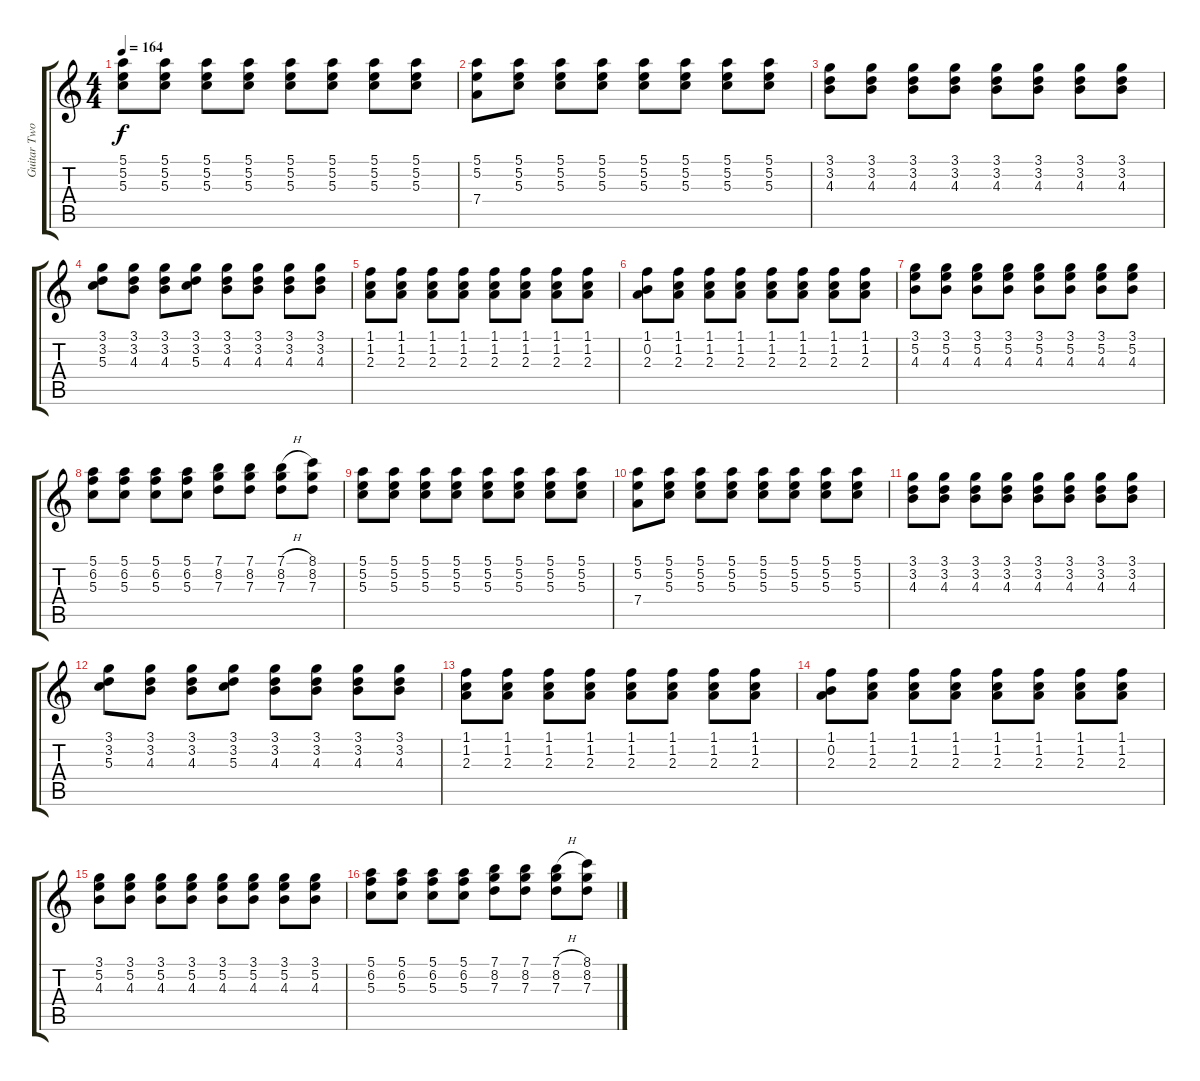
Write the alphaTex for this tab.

\track ("Guitar Two" "Guitar Two") {instrument overdrivenguitar}
\staff {score tabs}
\tuning (E4 B3 G3 D3 A2 E2) {hide}
\ts (4 4)
\tempo 164
\clef g2
\ks c
(5.1 5.2 5.3).8{dy f} (5.1 5.2 5.3).8 (5.1 5.2 5.3).8 (5.1 5.2 5.3).8 (5.1 5.2 5.3).8 (5.1 5.2 5.3).8 (5.1 5.2 5.3).8 (5.1 5.2 5.3).8 |
(5.1 5.2 7.4).8 (5.1 5.2 5.3).8 (5.1 5.2 5.3).8 (5.1 5.2 5.3).8 (5.1 5.2 5.3).8 (5.1 5.2 5.3).8 (5.1 5.2 5.3).8 (5.1 5.2 5.3).8 |
(3.1 3.2 4.3).8 (3.1 3.2 4.3).8 (3.1 3.2 4.3).8 (3.1 3.2 4.3).8 (3.1 3.2 4.3).8 (3.1 3.2 4.3).8 (3.1 3.2 4.3).8 (3.1 3.2 4.3).8 |
(3.1 3.2 5.3).8 (3.1 3.2 4.3).8 (3.1 3.2 4.3).8 (3.1 3.2 5.3).8 (3.1 3.2 4.3).8 (3.1 3.2 4.3).8 (3.1 3.2 4.3).8 (3.1 3.2 4.3).8 |
(1.1 1.2 2.3).8 (1.1 1.2 2.3).8 (1.1 1.2 2.3).8 (1.1 1.2 2.3).8 (1.1 1.2 2.3).8 (1.1 1.2 2.3).8 (1.1 1.2 2.3).8 (1.1 1.2 2.3).8 |
(1.1 0.2 2.3).8 (1.1 1.2 2.3).8 (1.1 1.2 2.3).8 (1.1 1.2 2.3).8 (1.1 1.2 2.3).8 (1.1 1.2 2.3).8 (1.1 1.2 2.3).8 (1.1 1.2 2.3).8 |
(3.1 5.2 4.3).8 (3.1 5.2 4.3).8 (3.1 5.2 4.3).8 (3.1 5.2 4.3).8 (3.1 5.2 4.3).8 (3.1 5.2 4.3).8 (3.1 5.2 4.3).8 (3.1 5.2 4.3).8 |
(5.1 6.2 5.3).8 (5.1 6.2 5.3).8 (5.1 6.2 5.3).8 (5.1 6.2 5.3).8 (7.1 8.2 7.3).8 (7.1 8.2 7.3).8 (7.1{h} 8.2 7.3).8 (8.1 8.2 7.3).8 |
(5.1 5.2 5.3).8 (5.1 5.2 5.3).8 (5.1 5.2 5.3).8 (5.1 5.2 5.3).8 (5.1 5.2 5.3).8 (5.1 5.2 5.3).8 (5.1 5.2 5.3).8 (5.1 5.2 5.3).8 |
(5.1 5.2 7.4).8 (5.1 5.2 5.3).8 (5.1 5.2 5.3).8 (5.1 5.2 5.3).8 (5.1 5.2 5.3).8 (5.1 5.2 5.3).8 (5.1 5.2 5.3).8 (5.1 5.2 5.3).8 |
(3.1 3.2 4.3).8 (3.1 3.2 4.3).8 (3.1 3.2 4.3).8 (3.1 3.2 4.3).8 (3.1 3.2 4.3).8 (3.1 3.2 4.3).8 (3.1 3.2 4.3).8 (3.1 3.2 4.3).8 |
(3.1 3.2 5.3).8 (3.1 3.2 4.3).8 (3.1 3.2 4.3).8 (3.1 3.2 5.3).8 (3.1 3.2 4.3).8 (3.1 3.2 4.3).8 (3.1 3.2 4.3).8 (3.1 3.2 4.3).8 |
(1.1 1.2 2.3).8 (1.1 1.2 2.3).8 (1.1 1.2 2.3).8 (1.1 1.2 2.3).8 (1.1 1.2 2.3).8 (1.1 1.2 2.3).8 (1.1 1.2 2.3).8 (1.1 1.2 2.3).8 |
(1.1 0.2 2.3).8 (1.1 1.2 2.3).8 (1.1 1.2 2.3).8 (1.1 1.2 2.3).8 (1.1 1.2 2.3).8 (1.1 1.2 2.3).8 (1.1 1.2 2.3).8 (1.1 1.2 2.3).8 |
(3.1 5.2 4.3).8 (3.1 5.2 4.3).8 (3.1 5.2 4.3).8 (3.1 5.2 4.3).8 (3.1 5.2 4.3).8 (3.1 5.2 4.3).8 (3.1 5.2 4.3).8 (3.1 5.2 4.3).8 |
(5.1 6.2 5.3).8 (5.1 6.2 5.3).8 (5.1 6.2 5.3).8 (5.1 6.2 5.3).8 (7.1 8.2 7.3).8 (7.1 8.2 7.3).8 (7.1{h} 8.2 7.3).8 (8.1 8.2 7.3).8
